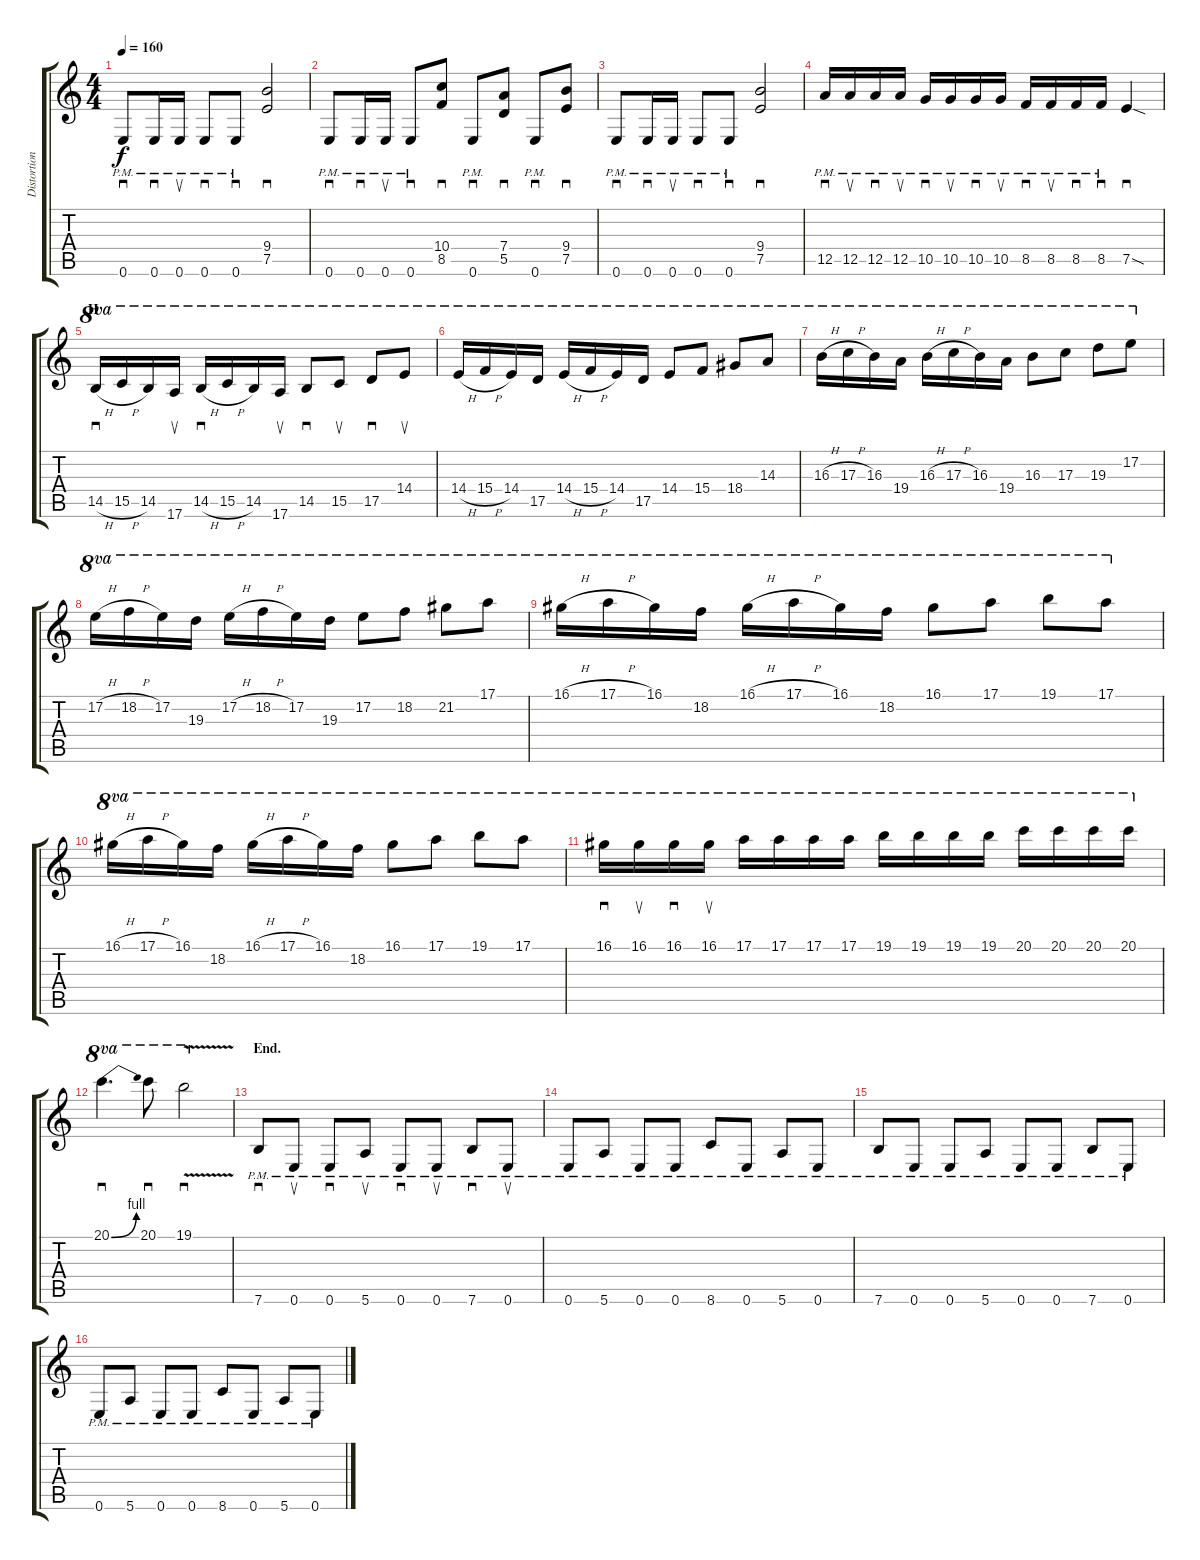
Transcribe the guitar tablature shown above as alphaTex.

\track ("Distortion Guitar" "Distortion") {instrument overdrivenguitar}
\staff {score tabs}
\tuning (E4 B3 G3 D3 A2 E2) {hide}
\ts (4 4)
\tempo 160
\clef g2
\ks c
0.6{pm}.8{sd dy f} 0.6{pm}.16{sd} 0.6{pm}.16{su} 0.6{pm}.8{sd} 0.6{pm}.8{sd} (9.4 7.5).2{sd} |
0.6{pm}.8{sd} 0.6{pm}.16{sd} 0.6{pm}.16{su} 0.6{pm}.8{sd} (10.4 8.5).8{sd} 0.6{pm}.8{sd} (7.4 5.5).8{sd} 0.6{pm}.8{sd} (9.4 7.5).8{sd} |
0.6{pm}.8{sd} 0.6{pm}.16{sd} 0.6{pm}.16{su} 0.6{pm}.8{sd} 0.6{pm}.8{sd} (9.4 7.5).2{sd} |
12.5{pm}.16{sd} 12.5{pm}.16{su} 12.5{pm}.16{sd} 12.5{pm}.16{su} 10.5{pm}.16{sd} 10.5{pm}.16{su} 10.5{pm}.16{sd} 10.5{pm}.16{su} 8.5{pm}.16{sd} 8.5{pm}.16{su} 8.5{pm}.16{sd} 8.5{pm}.16{sd} 7.5{sod}.4{sd} |
\section ("" "H")
14.5{h}.16{sd ot 8va} 15.5{h}.16{ot 8va} 14.5.16{ot 8va} 17.6.16{su ot 8va} 14.5{h}.16{sd ot 8va} 15.5{h}.16{ot 8va} 14.5.16{ot 8va} 17.6.16{su ot 8va} 14.5.8{sd ot 8va} 15.5.8{su ot 8va} 17.5.8{sd ot 8va} 14.4.8{su ot 8va} |
14.4{h}.16{ot 8va} 15.4{h}.16{ot 8va} 14.4.16{ot 8va} 17.5.16{ot 8va} 14.4{h}.16{ot 8va} 15.4{h}.16{ot 8va} 14.4.16{ot 8va} 17.5.16{ot 8va} 14.4.8{ot 8va} 15.4.8{ot 8va} 18.4.8{ot 8va} 14.3.8{ot 8va} |
16.3{h}.16{ot 8va} 17.3{h}.16{ot 8va} 16.3.16{ot 8va} 19.4.16{ot 8va} 16.3{h}.16{ot 8va} 17.3{h}.16{ot 8va} 16.3.16{ot 8va} 19.4.16{ot 8va} 16.3.8{ot 8va} 17.3.8{ot 8va} 19.3.8{ot 8va} 17.2.8{ot 8va} |
17.2{h}.16{ot 8va} 18.2{h}.16{ot 8va} 17.2.16{ot 8va} 19.3.16{ot 8va} 17.2{h}.16{ot 8va} 18.2{h}.16{ot 8va} 17.2.16{ot 8va} 19.3.16{ot 8va} 17.2.8{ot 8va} 18.2.8{ot 8va} 21.2.8{ot 8va} 17.1.8{ot 8va} |
16.1{h}.16{ot 8va} 17.1{h}.16{ot 8va} 16.1.16{ot 8va} 18.2.16{ot 8va} 16.1{h}.16{ot 8va} 17.1{h}.16{ot 8va} 16.1.16{ot 8va} 18.2.16{ot 8va} 16.1.8{ot 8va} 17.1.8{ot 8va} 19.1.8{ot 8va} 17.1.8{ot 8va} |
16.1{h}.16{ot 8va} 17.1{h}.16{ot 8va} 16.1.16{ot 8va} 18.2.16{ot 8va} 16.1{h}.16{ot 8va} 17.1{h}.16{ot 8va} 16.1.16{ot 8va} 18.2.16{ot 8va} 16.1.8{ot 8va} 17.1.8{ot 8va} 19.1.8{ot 8va} 17.1.8{ot 8va} |
16.1.16{sd ot 8va} 16.1.16{su ot 8va} 16.1.16{sd ot 8va} 16.1.16{su ot 8va} 17.1.16{ot 8va} 17.1.16{ot 8va} 17.1.16{ot 8va} 17.1.16{ot 8va} 19.1.16{ot 8va} 19.1.16{ot 8va} 19.1.16{ot 8va} 19.1.16{ot 8va} 20.1.16{ot 8va} 20.1.16{ot 8va} 20.1.16{ot 8va} 20.1.16{ot 8va} |
20.1{be (bend 0 0 60 4)}.4{d sd ot 8va} 20.1.8{sd ot 8va} 19.1{v}.2{sd ot 8va} |
\section ("" "End.")
7.6{pm}.8{sd} 0.6{pm}.8{su} 0.6{pm}.8{sd} 5.6{pm}.8{su} 0.6{pm}.8{sd} 0.6{pm}.8{su} 7.6{pm}.8{sd} 0.6{pm}.8{su} |
0.6{pm}.8 5.6{pm}.8 0.6{pm}.8 0.6{pm}.8 8.6{pm}.8 0.6{pm}.8 5.6{pm}.8 0.6{pm}.8 |
7.6{pm}.8 0.6{pm}.8 0.6{pm}.8 5.6{pm}.8 0.6{pm}.8 0.6{pm}.8 7.6{pm}.8 0.6{pm}.8 |
0.6{pm}.8 5.6{pm}.8 0.6{pm}.8 0.6{pm}.8 8.6{pm}.8 0.6{pm}.8 5.6{pm}.8 0.6{pm}.8
